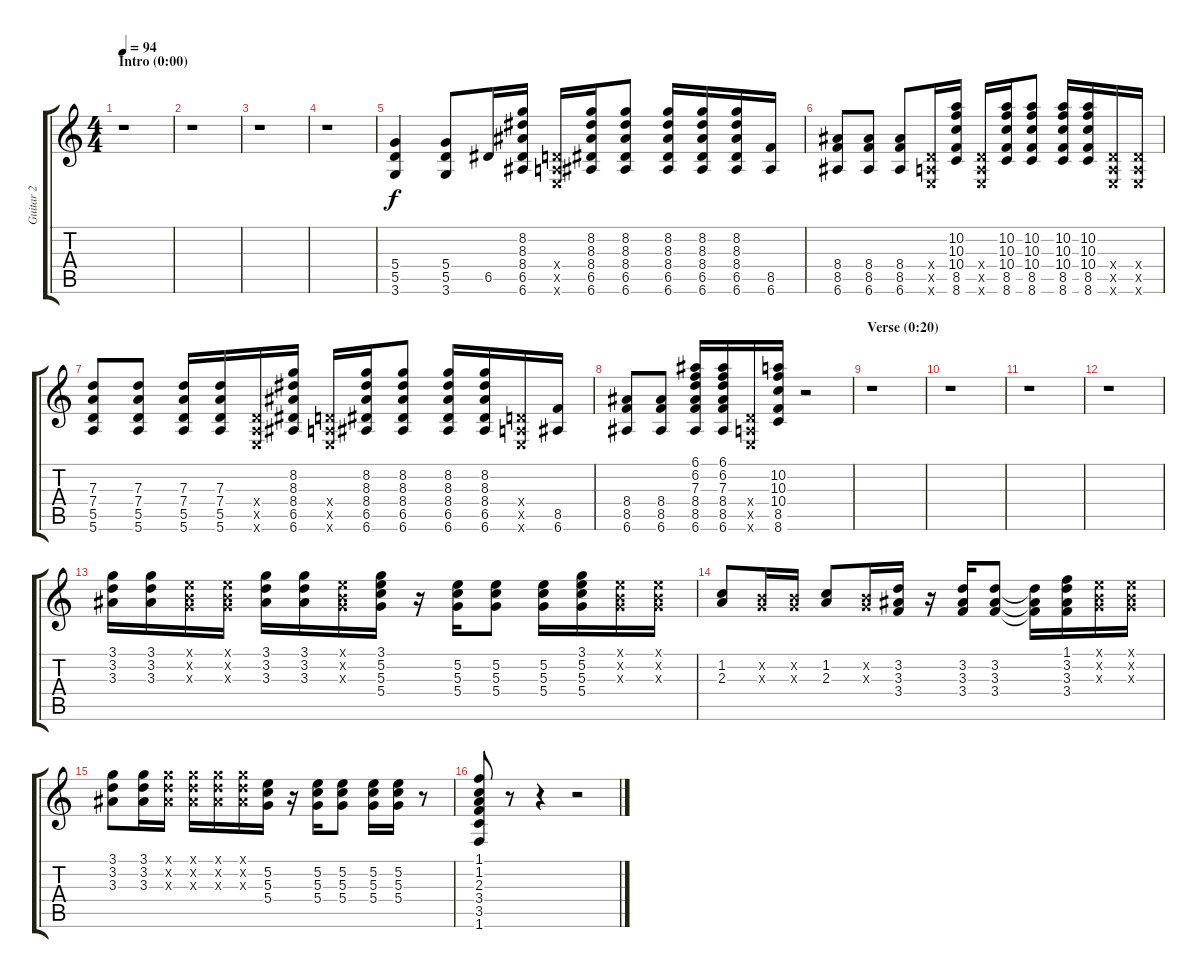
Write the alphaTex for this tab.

\track ("Guitar 2" "Guitar 2") {instrument distortionguitar}
\staff {score tabs}
\tuning (E4 B3 G3 D3 A2 E2) {hide}
\ts (4 4)
\section ("" "Intro (0:00)")
\tempo 94
\clef g2
\ks c
r.1{dy f instrument distortionguitar} |
r.1 |
r.1 |
r.1 |
(5.4 5.5 3.6).4 (5.4 5.5 3.6).8 6.5.16 (8.2 8.3 8.4 6.5 6.6).16 (0.4{x} 0.5{x} 0.6{x}).16 (8.2 8.3 8.4 6.5 6.6).16 (8.2 8.3 8.4 6.5 6.6).8 (8.2 8.3 8.4 6.5 6.6).16 (8.2 8.3 8.4 6.5 6.6).16 (8.2 8.3 8.4 6.5 6.6).16 (8.5 6.6).16 |
(8.4 8.5 6.6).8 (8.4 8.5 6.6).8 (8.4 8.5 6.6).8 (0.4{x} 0.5{x} 0.6{x}).16 (10.2 10.3 10.4 8.5 8.6).16 (0.4{x} 0.5{x} 0.6{x}).16 (10.2 10.3 10.4 8.5 8.6).16 (10.2 10.3 10.4 8.5 8.6).8 (10.2 10.3 10.4 8.5 8.6).16 (10.2 10.3 10.4 8.5 8.6).16 (0.4{x} 0.5{x} 0.6{x}).16 (0.4{x} 0.5{x} 0.6{x}).16 |
(7.3 7.4 5.5 5.6).8 (7.3 7.4 5.5 5.6).8 (7.3 7.4 5.5 5.6).16 (7.3 7.4 5.5 5.6).16 (0.4{x} 0.5{x} 0.6{x}).16 (8.2 8.3 8.4 6.5 6.6).16 (0.4{x} 0.5{x} 0.6{x}).16 (8.2 8.3 8.4 6.5 6.6).16 (8.2 8.3 8.4 6.5 6.6).8 (8.2 8.3 8.4 6.5 6.6).16 (8.2 8.3 8.4 6.5 6.6).16 (0.4{x} 0.5{x} 0.6{x}).16 (8.5 6.6).16 |
(8.4 8.5 6.6).8 (8.4 8.5 6.6).8 (6.1 6.2 7.3 8.4 8.5 6.6).16 (6.1 6.2 7.3 8.4 8.5 6.6).16 (0.4{x} 0.5{x} 0.6{x}).16 (10.2 10.3 10.4 8.5 8.6).16 r.2 |
\section ("" "Verse (0:20)")
r.1 |
r.1 |
r.1 |
r.1 |
(3.1 3.2 3.3).16 (3.1 3.2 3.3).16 (0.1{x} 0.2{x} 0.3{x}).16 (0.1{x} 0.2{x} 0.3{x}).16 (3.1 3.2 3.3).16 (3.1 3.2 3.3).16 (0.1{x} 0.2{x} 0.3{x}).16 (3.1 5.2 5.3 5.4).16 r.16 (5.2 5.3 5.4).16 (5.2 5.3 5.4).8 (5.2 5.3 5.4).16 (3.1 5.2 5.3 5.4).16 (0.1{x} 0.2{x} 0.3{x}).16 (0.1{x} 0.2{x} 0.3{x}).16 |
(1.2 2.3).8 (0.2{x} 0.3{x}).16 (0.2{x} 0.3{x}).16 (1.2 2.3).8 (0.2{x} 0.3{x}).16 (3.2 3.3 3.4).16 r.16 (3.2 3.3 3.4).16 (3.2 3.3 3.4).8 (3.2{t} 3.3{t} 3.4{t}).16 (1.1 3.2 3.3 3.4).16 (0.1{x} 0.2{x} 0.3{x}).16 (0.1{x} 0.2{x} 0.3{x}).16 |
(3.1 3.2 3.3).8 (3.1 3.2 3.3).16 (3.1{x} 3.2{x} 3.3{x}).16 (3.1{x} 3.2{x} 3.3{x}).16 (3.1{x} 3.2{x} 3.3{x}).16 (3.1{x} 3.2{x} 3.3{x}).16 (5.2 5.3 5.4).16 r.16 (5.2 5.3 5.4).16 (5.2 5.3 5.4).8 (5.2 5.3 5.4).16 (5.2 5.3 5.4).16 r.8 |
(1.1 1.2 2.3 3.4 3.5 1.6).8 r.8 r.4 r.2
